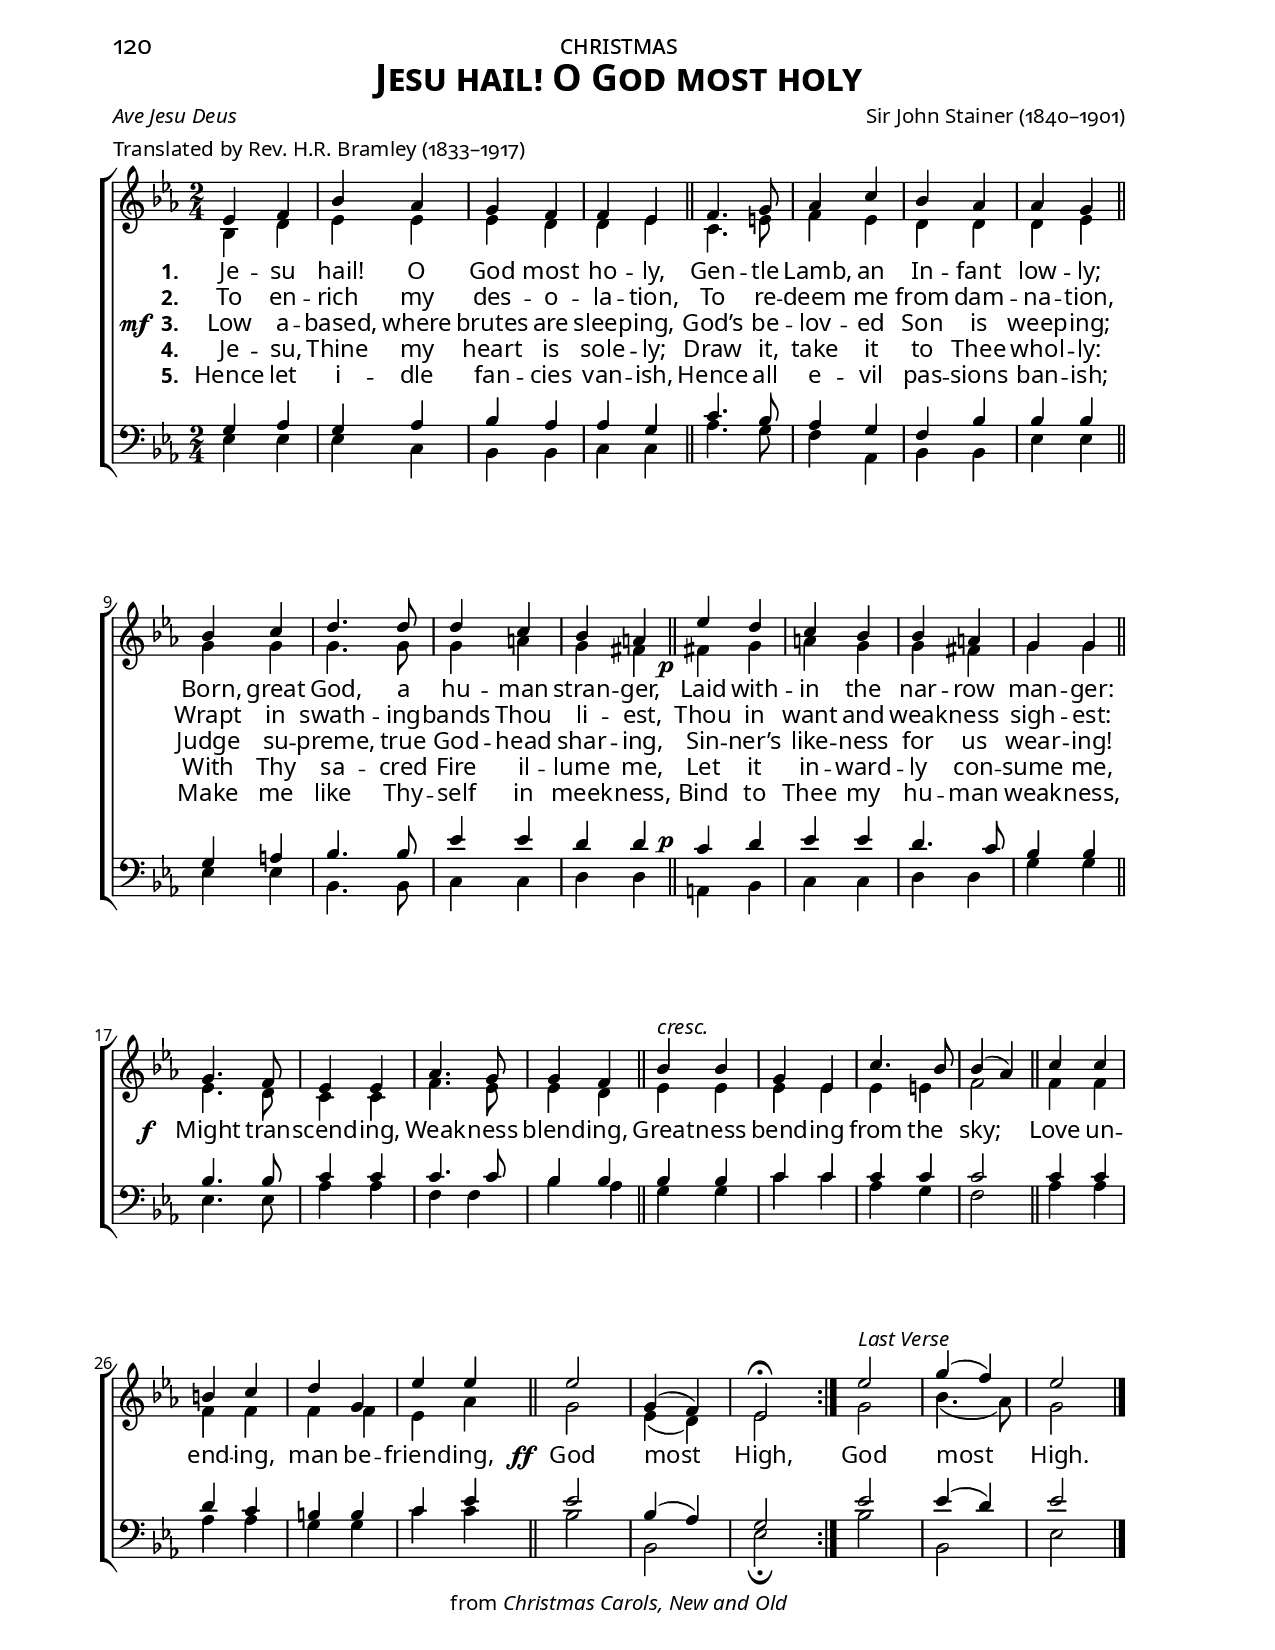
\version "2.14.2"
\include "util.ly"
\header {
  title = \markup{\override #'(font-name . "Garamond Premier Pro Semibold"){ \abs-fontsize #18 \smallCapsOldStyle"Jesu hail! O God most holy"}}
  poet = \markup\italic"Ave Jesu Deus"
  meter = \markup\oldStyleNum"Translated by Rev. H.R. Bramley (1833–1917)"
  composer = \markup\oldStyleNum"Sir John Stainer (1840–1901)"
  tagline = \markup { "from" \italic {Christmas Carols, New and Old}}
}
\paper {
  %print-all-headers = ##t
  paper-height = 11\in
  paper-width = 8.5\in
  indent = 0\in
  %system-system-spacing = #'((basic-distance . 10) (padding . 0))
  %system-system-spacing =
  %  #'((basic-distance . 0)
  %     (minimum-distance . 0)
  %     (padding . -0.35)
  %     (stretchability . 100))
  ragged-last-bottom = ##f
  ragged-bottom = ##f
  two-sided = ##t
  inner-margin = 1\in
  outer-margin = 0.75\in
  top-margin = 0.26\in
  bottom-margin = 0.25\in
  first-page-number = #120
  print-first-page-number = ##t
  headerLine = \markup{\override #'(font-name . "Garamond Premier Pro") \smallCapsOldStyle"christmas"}
  oddHeaderMarkup = \markup\fill-line{
     \override #'(font-name . "Garamond Premier Pro")\abs-fontsize #12.5
     \combine 
        \fill-line{"" \on-the-fly #print-page-number-check-first
        \oldStylePageNum""
        }
        \fill-line{\headerLine}
  }
  evenHeaderMarkup = \markup {
     \override #'(font-name . "Garamond Premier Pro")\abs-fontsize #12.5
     \combine
        \on-the-fly #print-page-number-check-first
        \oldStylePageNum""
        \fill-line{\headerLine}
  }
}
#(set-global-staff-size 18) \paper{ #(define fonts (make-pango-font-tree "Garamond Premier Pro" "Garamond Premier Pro" "Garamond Premier Pro" (/ 18 20))) }
global = {
  \key ees \major
  \time 2/4
  \override DynamicLineSpanner #'staff-padding = #0.0
  \override DynamicLineSpanner #'Y-extent = #'(1 . 1)
  \override DynamicText #'X-offset = #-4
}

sopMusic = \relative c' {
  ees4 f |
  bes aes |
  g f |
  f ees \bar "||"
  f4. g8 |
  aes4 c |
  
  bes aes |
  aes g \bar "||"
  bes c |
  d4. d8 |
  d4 c |
  bes a \bar "||"
  ees'_\p d |
  
  c bes |
  bes a |
  g g \bar "||" \break
  g4. f8 |
  ees4 ees |
  aes4. g8 |
  g4 f \bar "||"
  
  bes4^\markup\italic"cresc." bes |
  g ees |
  c'4. bes8 |
  bes4( aes) \bar "||"
  c4 c |
  b c |
  d g, |
  
  ees' ees \bar "||"
  ees2 |
  g,4( f) |
  ees2\fermata \bar ":|."
  ees'^\markup\italic{ "Last Verse"} |
  g4( f) |
  ees2 \bar "|."
}
sopWords = \lyricmode {
  
}

altoMusic = \relative c' {
  bes4 d |
  ees ees |
  ees d |
  d ees \bar "||"
  c4. e8 |
  f4 ees |
  
  d d |
  d ees \bar "||"
  g g |
  g4. g8 |
  g4 a |
  g fis \bar "||"
  fis! g |
  
  a g |
  g fis |
  g g \bar "||"
  ees4. d8 |
  c4 c |
  f4. ees8 |
  ees4 d |
  
  ees ees |
  ees ees |
  ees e |
  f2 \bar "||"
  f4 f |
  f f |
  f f |
  
  ees aes \bar "||"
  g2 |
  ees4( d) |
  ees2 |
  g2 |
  bes4.( aes8) |
  g2 \bar "|."
}
altoWords = {
  \dropLyricsV
  \lyricmode {
    \set stanza = #"1. "
    Je -- su hail! O God most ho -- ly,
    Gen -- tle Lamb, an In -- fant low -- ly;
    Born, great God, a hu -- man stran -- ger,
    Laid with -- in the nar -- row man -- ger:
  }
  \set stanza = \markup\dynamic"f  "
  \lyricmode{
    \set associatedVoice = "tenors"
    Might tran -- scend -- ing, Weak -- ness blend -- ing,
    Great -- ness bend -- ing from the sky;
    Love un -- end -- ing, man be -- friend -- ing,
  }
  \set stanza = \markup\dynamic"  ff "
  \lyricmode{
    God most High,
    God most High.
  }
}
altoWordsII = \lyricmode {
  \dropLyricsV
%\markup\italic
  \set stanza = #"2. "
  To en -- rich my des -- o -- la -- tion,
  To re -- deem me from dam -- na -- tion,
  Wrapt in swath -- ing -- bands Thou li -- est,
  Thou in want and weak -- ness sigh -- est:
}
altoWordsIII = {
  \dropLyricsV
  \set stanza = \markup{\dynamic"mf " "3. "}
  \lyricmode {
    Low a -- based, where brutes are sleep -- ing,
    God’s be -- lov -- ed Son is weep -- ing;
    Judge su -- preme, true God -- head shar -- ing,
    Sin -- ner’s like -- ness for us wear -- ing!
  }
}
altoWordsIV = \lyricmode {
  \dropLyricsV
  \set stanza = #"4. "
  Je -- su, Thine my heart is sole -- ly;
  Draw it, take it to Thee whol -- ly:
  With Thy sa -- cred Fire il -- lume me,
  Let it in -- ward -- ly con -- sume me,
}
altoWordsV = \lyricmode {
  \dropLyricsV
  \set stanza = #"5. "
  Hence let i -- dle fan -- cies van -- ish,
  Hence all e -- vil pas -- sions ban -- ish;
  Make me like Thy -- self in meek -- ness,
  Bind to Thee my hu -- man weak -- ness,
}
altoWordsVI = \lyricmode {
  \set stanza = #"6. "
  \set ignoreMelismata = ##t
}
tenorMusic = \relative c' {
  g4 aes |
  g aes |
  bes aes |
  aes g \bar "||"
  c4. bes8 |
  aes4 g |
  
  f bes |
  bes bes \bar "||"
  g a |
  bes4. bes8 |
  ees4 ees |
  d d \bar "||"
  c^\p d |
  
  ees4 ees |
  d4. c8 |
  bes4 bes \bar "||"
  bes4. bes8 |
  c4 c |
  c4. c8 |
  bes4 bes \bar "||"
  
  bes bes |
  c c |
  c c |
  c2 \bar "||"
  c4 c |
  d c |
  b b |
  
  c ees \bar "||"
  ees2 |
  bes4( aes) |
  g2 |
  
  ees' |
  ees4( d) |
  ees2 \bar "|."
  
}
tenorWords = \lyricmode {

}

bassMusic = \relative c {
  ees4 ees |
  ees c |
  bes bes |
  c c \bar "||"
  aes'4. g8 |
  f4 aes, |
  
  bes4 bes |
  ees ees \bar "||"
  ees ees |
  bes4. bes8 |
  c4 c |
  d d \bar "||"
  a bes |
  
  c c |
  d d |
  g g \bar "||"
  ees4. ees8 |
  aes4 aes |
  f f |
  bes aes \bar "||"
  
  g g |
  c c |
  aes g |
  f2 \bar "||"
  aes4 aes |
  aes aes |
  g g |
  
  c c \bar "||"
  bes2 |
  bes, |
  ees\fermata |
  bes' |
  bes, |
  ees \bar "|."
}
bassWords = \lyricmode {

}

pianoRH = \relative c' {
  
}
pianoLH = \relative c' {
  
}

\score {
  <<
   \new ChoirStaff <<
%    \new Lyrics = sopranos \with { \override VerticalAxisGroup #'nonstaff-relatedstaff-spacing = #'((basic-distance . 1)) }
    \new Staff = women <<
      \new Voice = "sopranos" { \voiceOne << \global \sopMusic >> }
      \new Voice = "altos" { \voiceTwo << \global \altoMusic >> }
    >>
   \new Staff = men <<
      \clef bass
      \new Voice = "tenors" { \voiceOne << \global \tenorMusic >> }
      \new Voice = "basses" { \voiceTwo << \global \bassMusic >> }
    >>
    \new Lyrics \with { alignAboveContext = #"women" \override VerticalAxisGroup #'nonstaff-relatedstaff-spacing = #'((basic-distance . 1))} \lyricsto "sopranos" \sopWords
     \new Lyrics = "altosVI"  \with { alignBelowContext = #"women" \override VerticalAxisGroup #'nonstaff-relatedstaff-spacing = #'((basic-distance . 1))} \lyricsto "altos" \altoWordsVI
    \new Lyrics = "altosV"  \with { alignBelowContext = #"women" \override VerticalAxisGroup #'nonstaff-relatedstaff-spacing = #'((basic-distance . 1))} \lyricsto "altos" \altoWordsV
    \new Lyrics = "altosIV"  \with { alignBelowContext = #"women" \override VerticalAxisGroup #'nonstaff-relatedstaff-spacing = #'((basic-distance . 1))} \lyricsto "altos" \altoWordsIV
    \new Lyrics = "altosIII"  \with { alignBelowContext = #"women" \override VerticalAxisGroup #'nonstaff-relatedstaff-spacing = #'((basic-distance . 1))} \lyricsto "altos" \altoWordsIII
    \new Lyrics = "altosII"  \with { alignBelowContext = #"women" \override VerticalAxisGroup #'nonstaff-relatedstaff-spacing = #'((basic-distance . 1))} \lyricsto "altos" \altoWordsII
    \new Lyrics = "altos"  \with { alignBelowContext = #"women" \override VerticalAxisGroup #'nonstaff-relatedstaff-spacing = #'((basic-distance . 1)) } \lyricsto "altos" \altoWords
    \new Lyrics \with { alignAboveContext = #"men" \override VerticalAxisGroup #'nonstaff-relatedstaff-spacing = #'((basic-distance . 1)) } \lyricsto "tenors" \tenorWords
    \new Lyrics \with { alignBelowContext = #"men" \override VerticalAxisGroup #'nonstaff-relatedstaff-spacing = #'((basic-distance . 1)) } \lyricsto "basses" \bassWords
  >>
%    \new PianoStaff << \new Staff { \new Voice { \pianoRH } } \new Staff { \clef "bass" \pianoLH } >>
  >>
  \layout {
  \context {
    \Lyrics
    \override LyricText #'font-size = #1.3
  }
    \context {
      \Score
      %\override SpacingSpanner #'base-shortest-duration = #(ly:make-moment 1 8)
      %\override SpacingSpanner #'common-shortest-duration = #(ly:make-moment 1 4)
    }
    \context {
      % Remove all empty staves
      % \Staff \RemoveEmptyStaves \override VerticalAxisGroup #'remove-first = ##t
    }
    \context {
      \Lyrics
      \override LyricText #'X-offset = #center-on-word
    }
  }
}

